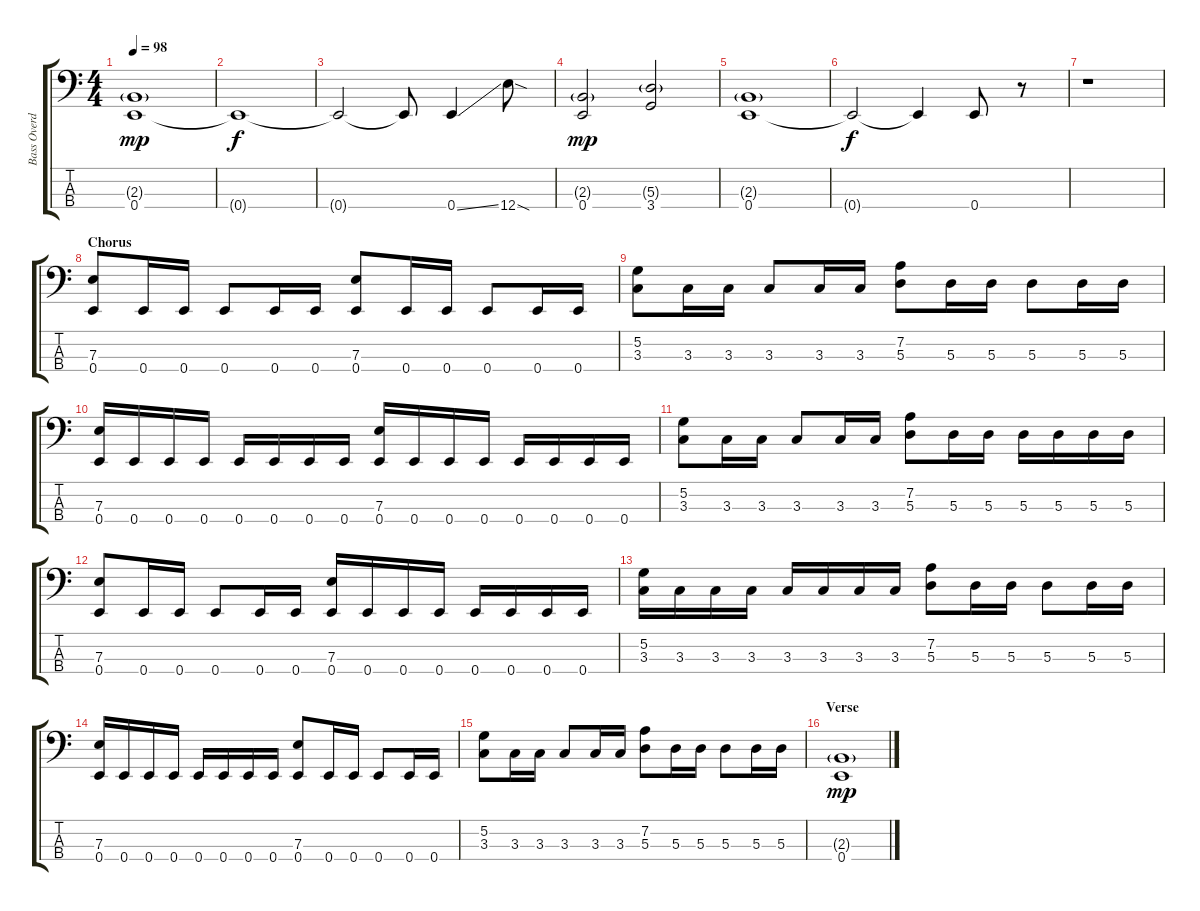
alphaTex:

\track ("Bass Overdub" "Bass Overd") {instrument overdrivenguitar}
\staff {score tabs}
\tuning (G2 D2 A1 E1) {hide}
\ts (4 4)
\tempo 98
\clef f4
\ks c
(2.3{g} 0.4).1{dy mp} |
0.4{t}.1{dy f} |
0.4{t}.2 0.4{t}.8 0.4{ss}.4 12.4{sod}.8 |
(2.3{g} 0.4).2{dy mp} (5.3{g} 3.4).2 |
(2.3{g} 0.4).1 |
0.4{t}.2{dy f} 0.4{t}.4 0.4.8 r.8 |
r.1 |
\section ("" "Chorus")
(7.3 0.4).8 0.4.16 0.4.16 0.4.8 0.4.16 0.4.16 (7.3 0.4).8 0.4.16 0.4.16 0.4.8 0.4.16 0.4.16 |
(5.2 3.3).8 3.3.16 3.3.16 3.3.8 3.3.16 3.3.16 (7.2 5.3).8 5.3.16 5.3.16 5.3.8 5.3.16 5.3.16 |
(7.3 0.4).16 0.4.16 0.4.16 0.4.16 0.4.16 0.4.16 0.4.16 0.4.16 (7.3 0.4).16 0.4.16 0.4.16 0.4.16 0.4.16 0.4.16 0.4.16 0.4.16 |
(5.2 3.3).8 3.3.16 3.3.16 3.3.8 3.3.16 3.3.16 (7.2 5.3).8 5.3.16 5.3.16 5.3.16 5.3.16 5.3.16 5.3.16 |
(7.3 0.4).8 0.4.16 0.4.16 0.4.8 0.4.16 0.4.16 (7.3 0.4).16 0.4.16 0.4.16 0.4.16 0.4.16 0.4.16 0.4.16 0.4.16 |
(5.2 3.3).16 3.3.16 3.3.16 3.3.16 3.3.16 3.3.16 3.3.16 3.3.16 (7.2 5.3).8 5.3.16 5.3.16 5.3.8 5.3.16 5.3.16 |
(7.3 0.4).16 0.4.16 0.4.16 0.4.16 0.4.16 0.4.16 0.4.16 0.4.16 (7.3 0.4).8 0.4.16 0.4.16 0.4.8 0.4.16 0.4.16 |
(5.2 3.3).8 3.3.16 3.3.16 3.3.8 3.3.16 3.3.16 (7.2 5.3).8 5.3.16 5.3.16 5.3.8 5.3.16 5.3.16 |
\section ("" "Verse")
(2.3{g} 0.4).1{dy mp}
